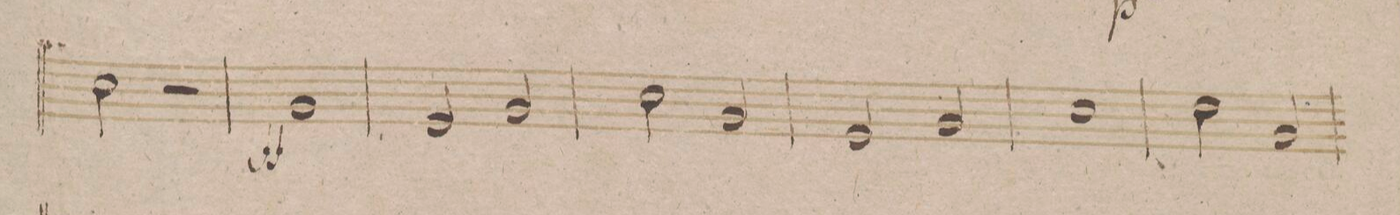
**kern	**dynam
*I"Corno 2do in F.	*
*clefG2	*
*k[b-]	*
*met(c|)	*
*M2/2	*
2f\	.
2r	.
=52	=52
1c/	ff
=53	=53
2A/	.
2c/	.
=54	=54
2f\	.
2c/	.
=55	=55
2A/	.
2c/	.
=56	=56
1f/	.
=57	=57
2g\	.
2c/	.
=58	=58
*-	*-
